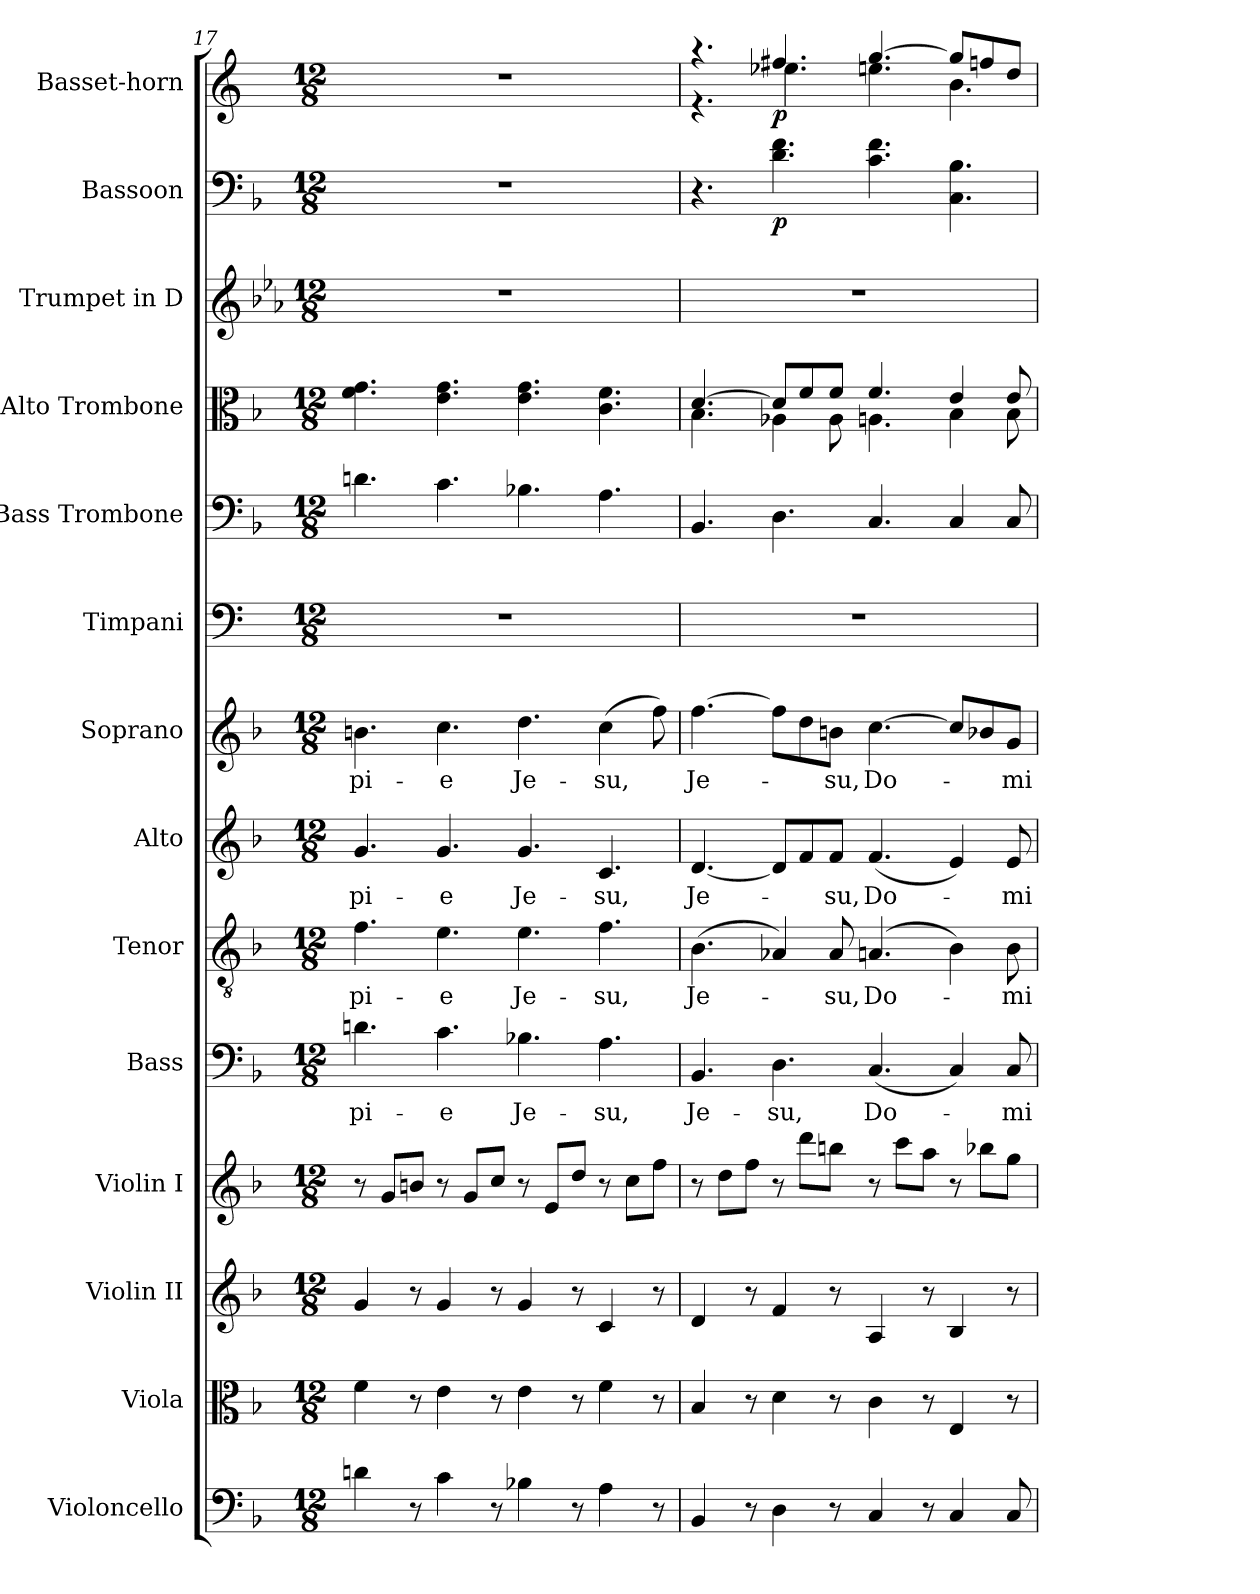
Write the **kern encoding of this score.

**kern	**kern	**kern	**kern	**kern	**text	**kern	**text	**kern	**text	**kern	**text	**kern	**kern	**kern	**kern	**kern	**dynam	**kern	**dynam
*part14	*part13	*part12	*part11	*part10	*part10	*part9	*part9	*part8	*part8	*part7	*part7	*part6	*part5	*part4	*part3	*part2	*part2	*part1	*part1
*staff14	*staff13	*staff12	*staff11	*staff10	*staff10	*staff9	*staff9	*staff8	*staff8	*staff7	*staff7	*staff6	*staff5	*staff4	*staff3	*staff2	*staff2	*staff1	*staff1
*I"Violoncello	*I"Viola	*I"Violin II	*I"Violin I	*I"Bass	*	*I"Tenor	*	*I"Alto	*	*I"Soprano	*	*I"Timpani	*I"Bass Trombone	*I"Alto Trombone	*I"Trumpet in D	*I"Bassoon	*	*I"Basset-horn	*
*I'Vc.	*I'Vla	*I'Vln II	*I'Vln I	*I'B.	*	*I'T.	*	*I'A.	*	*I'S.	*	*I'Timp.	*I'B. Tbn.	*I'A. Tbn.	*	*I'Bsn	*	*I'B.-hn	*
!!LO:PB:g=z
*clefF4	*clefC3	*clefG2	*clefG2	*clefF4	*	*clefGv2	*	*clefG2	*	*clefG2	*	*clefF4	*clefF4	*clefC3	*clefG2	*clefF4	*	*clefG2	*
*	*	*	*	*	*	*ITrd7c12	*	*	*	*	*	*	*	*	*ITrd-1c-2	*	*	*ITrd4c7	*
*k[b-]	*k[b-]	*k[b-]	*k[b-]	*k[b-]	*	*k[b-]	*	*k[b-]	*	*k[b-]	*	*k[]	*k[b-]	*k[b-]	*k[b-]	*k[b-]	*	*k[b-]	*
*F:	*F:	*F:	*F:	*F:	*	*F:	*	*F:	*	*F:	*	*C:	*F:	*F:	*F:	*F:	*	*F:	*
*M12/8	*M12/8	*M12/8	*M12/8	*M12/8	*	*M12/8	*	*M12/8	*	*M12/8	*	*M12/8	*M12/8	*M12/8	*M12/8	*M12/8	*	*M12/8	*
=17	=17	=17	=17	=17	=17	=17	=17	=17	=17	=17	=17	=17	=17	=17	=17	=17	=17	=17	=17
!	!	!	!	!	!LO:LY:b:color=#000000	!	!	!	!	!	!	!	!	!	!	!	!	!	!
!	!	!	!	!	!	!	!LO:LY:b:color=#000000	!	!	!	!	!	!	!	!	!	!	!	!
!	!	!	!	!	!	!	!	!	!LO:LY:b:color=#000000	!	!	!	!	!	!	!	!	!	!
!	!	!	!	!	!	!	!	!	!	!	!LO:LY:b:color=#000000	!LO:N:vis=1	!	!	!LO:N:vis=1	!LO:N:vis=1	!	!LO:N:vis=1	!
4dni\	4fi\	4gi/	8r	4.dni\	pi-	4.Fi\	pi-	4.gi/	pi-	4.bni\	pi-	1.r	4.dni\	4.fi\ 4.gi	1.r	1.r	.	1.r	.
.	.	.	8gi/L	.	.	.	.	.	.	.	.	.	.	.	.	.	.	.	.
8r	8r	8r	8bni/J	.	.	.	.	.	.	.	.	.	.	.	.	.	.	.	.
!	!	!	!	!	!LO:LY:b:color=#000000	!	!	!	!	!	!	!	!	!	!	!	!	!	!
!	!	!	!	!	!	!	!LO:LY:b:color=#000000	!	!	!	!	!	!	!	!	!	!	!	!
!	!	!	!	!	!	!	!	!	!LO:LY:b:color=#000000	!	!	!	!	!	!	!	!	!	!
!	!	!	!	!	!	!	!	!	!	!	!LO:LY:b:color=#000000	!	!	!	!	!	!	!	!
4ci\	4ei\	4gi/	8r	4.ci\	-e	4.Ei\	-e	4.gi/	-e	4.cci\	-e	.	4.ci\	4.ei\ 4.gi	.	.	.	.	.
.	.	.	8gi/L	.	.	.	.	.	.	.	.	.	.	.	.	.	.	.	.
8r	8r	8r	8cci/J	.	.	.	.	.	.	.	.	.	.	.	.	.	.	.	.
!	!	!	!	!	!LO:LY:b:color=#000000	!	!	!	!	!	!	!	!	!	!	!	!	!	!
!	!	!	!	!	!	!	!LO:LY:b:color=#000000	!	!	!	!	!	!	!	!	!	!	!	!
!	!	!	!	!	!	!	!	!	!LO:LY:b:color=#000000	!	!	!	!	!	!	!	!	!	!
!	!	!	!	!	!	!	!	!	!	!	!LO:LY:b:color=#000000	!	!	!	!	!	!	!	!
4B-Xi\	4ei\	4gi/	8r	4.B-Xi\	Je-	4.Ei\	Je-	4.gi/	Je-	4.ddi\	Je-	.	4.B-Xi\	4.ei\ 4.gi	.	.	.	.	.
.	.	.	8ei/L	.	.	.	.	.	.	.	.	.	.	.	.	.	.	.	.
8r	8r	8r	8ddi/J	.	.	.	.	.	.	.	.	.	.	.	.	.	.	.	.
!	!	!	!	!	!LO:LY:b:color=#000000	!	!	!	!	!	!	!	!	!	!	!	!	!	!
!	!	!	!	!	!	!	!LO:LY:b:color=#000000	!	!	!	!	!	!	!	!	!	!	!	!
!	!	!	!	!	!	!	!	!	!LO:LY:b:color=#000000	!	!	!	!	!	!	!	!	!	!
!	!	!	!	!	!	!	!	!	!	!	!LO:LY:b:color=#000000	!	!	!	!	!	!	!	!
4Ai\	4fi\	4ci/	8r	4.Ai\	-su,	4.Fi\	-su,	4.ci/	-su,	(4cci\	-su,	.	4.Ai\	4.ci\ 4.fi	.	.	.	.	.
.	.	.	8cci\L	.	.	.	.	.	.	.	.	.	.	.	.	.	.	.	.
8r	8r	8r	8ffi\J	.	.	.	.	.	.	8ffi\)	.	.	.	.	.	.	.	.	.
=18	=18	=18	=18	=18	=18	=18	=18	=18	=18	=18	=18	=18	=18	=18	=18	=18	=18	=18	=18
!	!	!	!	!	!LO:LY:b:color=#000000	!	!	!	!	!	!	!	!	!	!	!	!	!	!
!	!	!	!	!	!	!	!LO:LY:b:color=#000000	!	!	!	!	!	!	!	!	!	!	!	!
!	!	!	!	!	!	!	!	!	!LO:LY:b:color=#000000	!	!	!	!	!	!	!	!	!	!
!	!	!	!	!	!	!	!	!	!	!	!LO:LY:b:color=#000000	!LO:N:vis=1	!	!	!LO:N:vis=1	!	!	!	!
*	*	*	*	*	*	*	*	*	*	*	*	*	*	*^	*	*	*	*^	*
4BB-i/	4B-i/	4di/	8r	4.BB-i/	Je-	(4.BB-i\	Je-	[4.di/	Je-	[4.ffi\	Je-	1.r	4.BB-i/	[4.di/	4.B-i\	1.r	4.r	.	4.r	4.r	.
.	.	.	8ddi\L	.	.	.	.	.	.	.	.	.	.	.	.	.	.	.	.	.	.
8r	8r	8r	8ffi\J	.	.	.	.	.	.	.	.	.	.	.	.	.	.	.	.	.	.
!	!	!	!	!	!LO:LY:b:color=#000000	!	!	!	!	!	!	!	!	!	!	!	!	!	!	!	!
4Di\	4di\	4fi/	8r	4.Di\	-su,	4AA-Xi/)	.	8di/L]	.	8ffi\L]	.	.	4.Di\	8di/L]	4A-Xi\	.	4.di\ 4.fi	p	4.bni/	4.a-Xi\	p
.	.	.	8dddi\L	.	.	.	.	8fi/	.	8ddi\	.	.	.	8fi/	.	.	.	.	.	.	.
!	!	!	!	!	!	!	!LO:LY:b:color=#000000	!	!	!	!	!	!	!	!	!	!	!	!	!	!
!	!	!	!	!	!	!	!	!	!LO:LY:b:color=#000000	!	!	!	!	!	!	!	!	!	!	!	!
!	!	!	!	!	!	!	!	!	!	!	!LO:LY:b:color=#000000	!	!	!	!	!	!	!	!	!	!
8r	8r	8r	8bbni\J	.	.	8AA-i/	-su,	8fi/J	-su,	8bni\J	-su,	.	.	8fi/J	8A-i\	.	.	.	.	.	.
!	!	!	!	!	!LO:LY:b:color=#000000	!	!	!	!	!	!	!	!	!	!	!	!	!	!	!	!
!	!	!	!	!	!	!	!LO:LY:b:color=#000000	!	!	!	!	!	!	!	!	!	!	!	!	!	!
!	!	!	!	!	!	!	!	!	!LO:LY:b:color=#000000	!	!	!	!	!	!	!	!	!	!	!	!
!	!	!	!	!	!	!	!	!	!	!	!LO:LY:b:color=#000000	!	!	!	!	!	!	!	!	!	!
4Ci/	4ci\	4Ai/	8r	(4.Ci/	Do-	(4.AAni/	Do-	(4.fi/	Do-	[4.cci\	Do-	.	4.Ci/	4.fi/	4.Ani\	.	4.ci\ 4.fi	.	[4.cci/	4.ani\	.
.	.	.	8ccci\L	.	.	.	.	.	.	.	.	.	.	.	.	.	.	.	.	.	.
8r	8r	8r	8aai\J	.	.	.	.	.	.	.	.	.	.	.	.	.	.	.	.	.	.
4Ci/	4Ei/	4B-i/	8r	4Ci/)	.	4BB-i\)	.	4ei/)	.	8cci/L]	.	.	4Ci/	4ei/	4B-i\	.	4.Ci\ 4.B-i	.	8cci/L]	4.ei\	.
.	.	.	8bb-Xi\L	.	.	.	.	.	.	8b-Xi/	.	.	.	.	.	.	.	.	8b-Xi/	.	.
!	!	!	!	!	!LO:LY:b:color=#000000	!	!	!	!	!	!	!	!	!	!	!	!	!	!	!	!
!	!	!	!	!	!	!	!LO:LY:b:color=#000000	!	!	!	!	!	!	!	!	!	!	!	!	!	!
!	!	!	!	!	!	!	!	!	!LO:LY:b:color=#000000	!	!	!	!	!	!	!	!	!	!	!	!
!	!	!	!	!	!	!	!	!	!	!	!LO:LY:b:color=#000000	!	!	!	!	!	!	!	!	!	!
8Ci/	8r	8r	8ggi\J	8Ci/	-mi-	8BB-i\	-mi-	8ei/	-mi-	8gi/J	-mi-	.	8Ci/	8ei/	8B-i\	.	.	.	8gi/J	.	.
*	*	*	*	*	*	*	*	*	*	*	*	*	*	*v	*v	*	*	*	*v	*v	*
=	=	=	=	=	=	=	=	=	=	=	=	=	=	=	=	=	=	=	=
*-	*-	*-	*-	*-	*-	*-	*-	*-	*-	*-	*-	*-	*-	*-	*-	*-	*-	*-	*-
